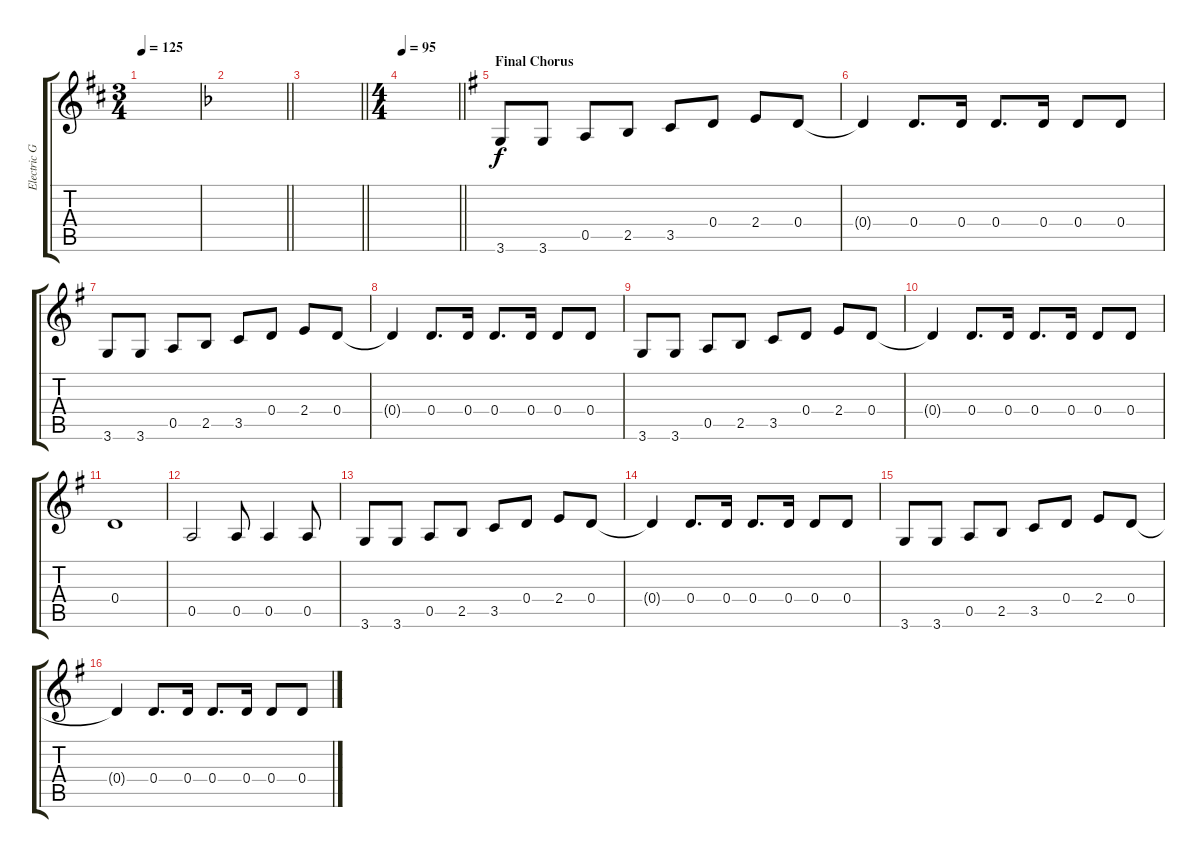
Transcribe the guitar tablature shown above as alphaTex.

\track ("Electric Guitar" "Electric G") {instrument overdrivenguitar}
\staff {score tabs}
\tuning (E4 B3 G3 D3 A2 E2) {hide}
\ts (3 4)
\tempo 125
\clef g2
\ks d
|
\barLineRight lightlight
\ks f
|
\barLineRight lightlight
|
\ts (4 4)
\tempo 95
\barLineRight lightlight
|
\section ("" "Final Chorus")
\ks g
3.6.8 3.6.8 0.5.8 2.5.8 3.5.8 0.4.8 2.4.8 0.4.8 |
0.4{t}.4 0.4.8{d} 0.4.16 0.4.8{d} 0.4.16 0.4.8 0.4.8 |
3.6.8 3.6.8 0.5.8 2.5.8 3.5.8 0.4.8 2.4.8 0.4.8 |
0.4{t}.4 0.4.8{d} 0.4.16 0.4.8{d} 0.4.16 0.4.8 0.4.8 |
3.6.8 3.6.8 0.5.8 2.5.8 3.5.8 0.4.8 2.4.8 0.4.8 |
0.4{t}.4 0.4.8{d} 0.4.16 0.4.8{d} 0.4.16 0.4.8 0.4.8 |
0.4.1 |
0.5.2 0.5.8 0.5.4 0.5.8 |
3.6.8 3.6.8 0.5.8 2.5.8 3.5.8 0.4.8 2.4.8 0.4.8 |
0.4{t}.4 0.4.8{d} 0.4.16 0.4.8{d} 0.4.16 0.4.8 0.4.8 |
3.6.8 3.6.8 0.5.8 2.5.8 3.5.8 0.4.8 2.4.8 0.4.8 |
0.4{t}.4 0.4.8{d} 0.4.16 0.4.8{d} 0.4.16 0.4.8 0.4.8
